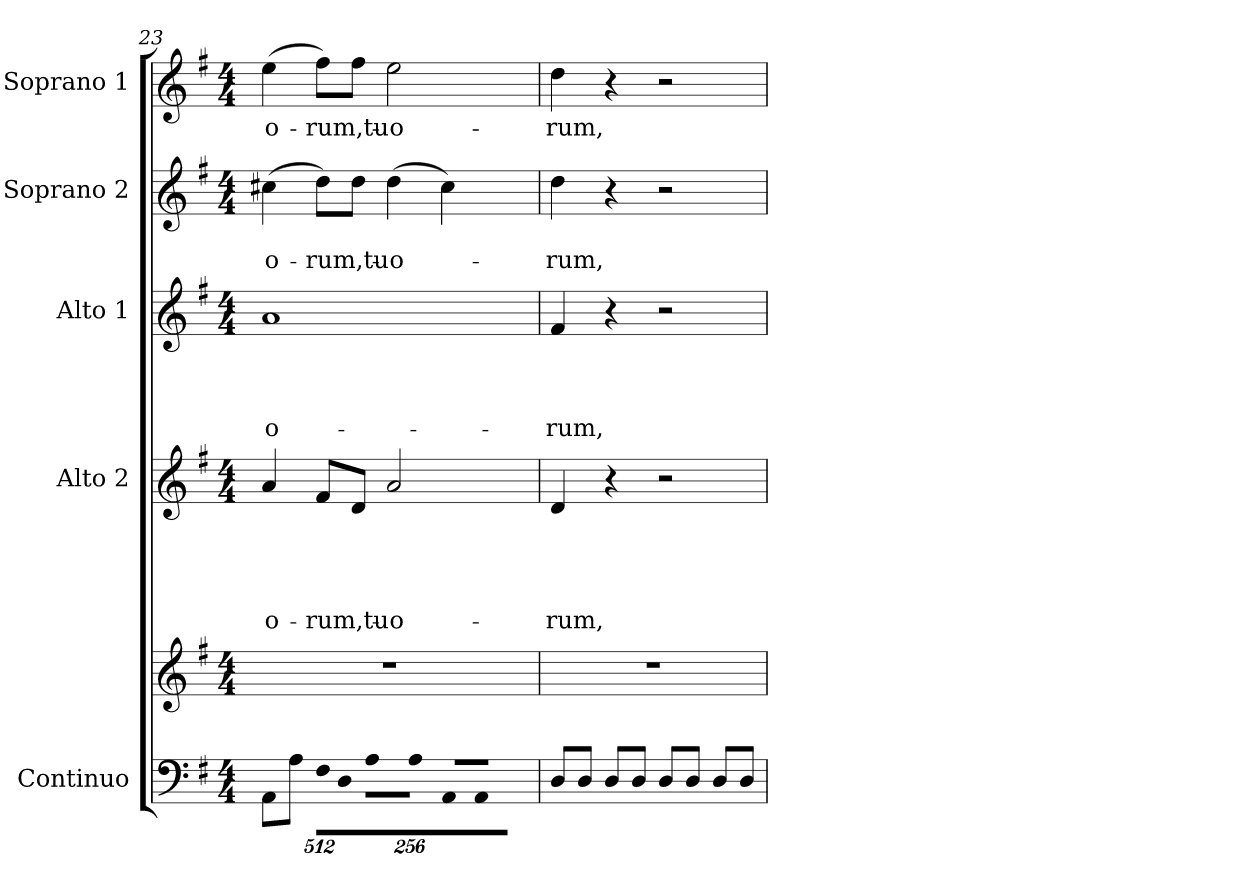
**kern	**kern	**kern	**text	**text	**text	**text	**text	**kern	**text	**text	**text	**text	**kern	**text	**text	**kern	**text
*part5	*part5	*part4	*part4	*part4	*part4	*part4	*part4	*part3	*part3	*part3	*part3	*part3	*part2	*part2	*part2	*part1	*part1
*staff6	*staff5	*staff4	*staff4	*staff4	*staff4	*staff4	*staff4	*staff3	*staff3	*staff3	*staff3	*staff3	*staff2	*staff2	*staff2	*staff1	*staff1
*I"Continuo	*	*I"Alto 2	*	*	*	*	*	*I"Alto 1	*	*	*	*	*I"Soprano 2	*	*	*I"Soprano 1	*
*	*	*I'A. 2	*	*	*	*	*	*I'A. 1	*	*	*	*	*I'S. 2	*	*	*I'S. 1	*
!!LO:LB:g=z
*clefF4	*clefG2	*clefG2	*	*	*	*	*	*clefG2	*	*	*	*	*clefG2	*	*	*clefG2	*
*k[f#]	*k[f#]	*k[f#]	*	*	*	*	*	*k[f#]	*	*	*	*	*k[f#]	*	*	*k[f#]	*
*G:	*G:	*G:	*	*	*	*	*	*G:	*	*	*	*	*G:	*	*	*G:	*
*M4/4	*M4/4	*M4/4	*	*	*	*	*	*M4/4	*	*	*	*	*M4/4	*	*	*M4/4	*
=23	=23	=23	=23	=23	=23	=23	=23	=23	=23	=23	=23	=23	=23	=23	=23	=23	=23
!	!	!	!	!	!	!	!LO:LY:b	!	!	!	!	!LO:LY:b	!	!	!LO:LY:b	!	!LO:LY:b
8AA\L	1r	4a/	.	.	.	.	-o-	1a	.	.	.	-o-	(>4cc#X\	.	-o-	(>4ee\	-o-
8A\J	.	.	.	.	.	.	.	.	.	.	.	.	.	.	.	.	.
*Xbrackettup	*	*	*	*	*	*	*	*	*	*	*	*	*	*	*	*	*
!LO:N:vis=8	!	!	!	!	!	!	!LO:LY:b	!	!	!	!	!	!	!	!LO:LY:b	!	!LO:LY:b
4096%341F#\L	.	8f#/L	.	.	.	.	-rum,tu-	.	.	.	.	.	8dd\L)	.	-rum,tu-	8ff#\L)	-rum,tu-
!LO:N:vis=8	!	!	!	!	!	!	!	!	!	!	!	!	!	!	!	!	!
2048%171D\J	.	.	.	.	.	.	.	.	.	.	.	.	.	.	.	.	.
.	.	8d/J	.	.	.	.	.	.	.	.	.	.	8dd\J	.	.	8ff#\J	.
!LO:N:vis=8	!	!	!	!	!	!	!	!	!	!	!	!	!	!	!	!	!
4096%273A\L	.	.	.	.	.	.	.	.	.	.	.	.	.	.	.	.	.
!LO:N:vis=8	!	!	!	!	!	!	!	!	!	!	!	!	!	!	!	!	!
4096%273A\J	.	.	.	.	.	.	.	.	.	.	.	.	.	.	.	.	.
!	!	!	!	!	!	!	!LO:LY:b	!	!	!	!	!	!	!	!LO:LY:b	!	!LO:LY:b
.	.	2a/	.	.	.	.	-o-	.	.	.	.	.	(>4dd\	.	-o-	2ee\	-o-
!LO:N:vis=8	!	!	!	!	!	!	!	!	!	!	!	!	!	!	!	!	!
4096%273AA</L	.	.	.	.	.	.	.	.	.	.	.	.	.	.	.	.	.
!LO:N:vis=8	!	!	!	!	!	!	!	!	!	!	!	!	!	!	!	!	!
4096%273AA/J	.	.	.	.	.	.	.	.	.	.	.	.	.	.	.	.	.
4096%1297ryy	.	.	.	.	.	.	.	.	.	.	.	.	.	.	.	.	.
.	.	.	.	.	.	.	.	.	.	.	.	.	4cc#\)	.	.	.	.
=24	=24	=24	=24	=24	=24	=24	=24	=24	=24	=24	=24	=24	=24	=24	=24	=24	=24
!	!	!	!	!	!	!	!LO:LY:b	!	!	!	!	!LO:LY:b	!	!	!LO:LY:b	!	!LO:LY:b
8D/L	1r	4d/	.	.	.	.	-rum,	4f#/	.	.	.	-rum,	4dd\	.	-rum,	4dd\	-rum,
8D/J	.	.	.	.	.	.	.	.	.	.	.	.	.	.	.	.	.
8D/L	.	4r	.	.	.	.	.	4r	.	.	.	.	4r	.	.	4r	.
8D/J	.	.	.	.	.	.	.	.	.	.	.	.	.	.	.	.	.
8D/L	.	2r	.	.	.	.	.	2r	.	.	.	.	2r	.	.	2r	.
8D/J	.	.	.	.	.	.	.	.	.	.	.	.	.	.	.	.	.
8D/L	.	.	.	.	.	.	.	.	.	.	.	.	.	.	.	.	.
8D/J	.	.	.	.	.	.	.	.	.	.	.	.	.	.	.	.	.
=	=	=	=	=	=	=	=	=	=	=	=	=	=	=	=	=	=
*-	*-	*-	*-	*-	*-	*-	*-	*-	*-	*-	*-	*-	*-	*-	*-	*-	*-
